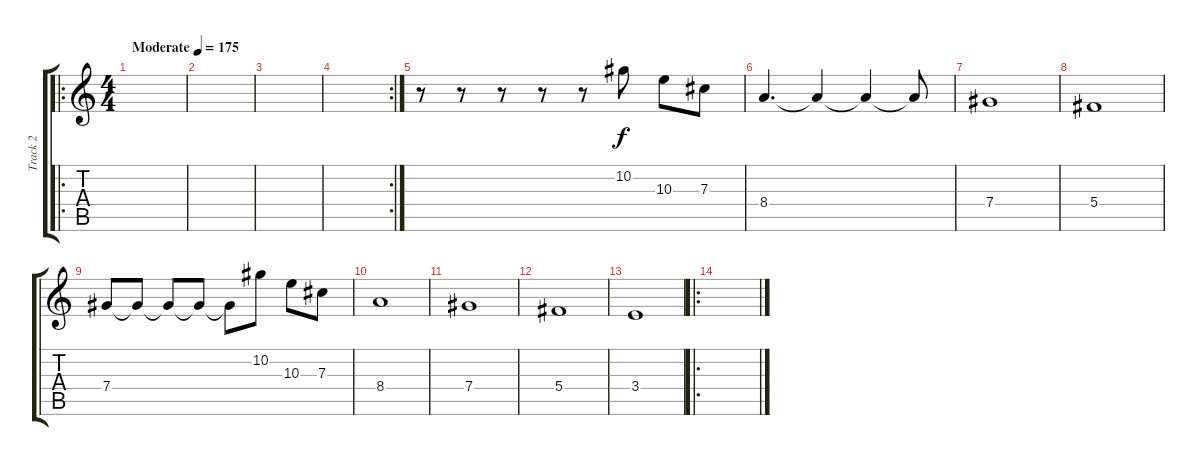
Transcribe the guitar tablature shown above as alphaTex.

\track ("Track 2" "Track 2") {instrument electricguitarclean}
\staff {score tabs}
\tuning (Eb4 Bb3 Gb3 Db3 Ab2 Db2) {hide}
\ro
\ts (4 4)
\tempo (175 "Moderate")
\clef g2
\ks c
|
|
|
\rc 2
|
r.8 r.8 r.8 r.8 r.8 10.2.8 10.3.8 7.3.8 |
8.4.4{d} 8.4{t}.4 8.4{t}.4 8.4{t}.8 |
7.4.1 |
5.4.1 |
7.4.8 7.4{t}.8 7.4{t}.8 7.4{t}.8 7.4{t}.8 10.2.8 10.3.8 7.3.8 |
8.4.1 |
7.4.1 |
5.4.1 |
3.4.1 |
\ro
